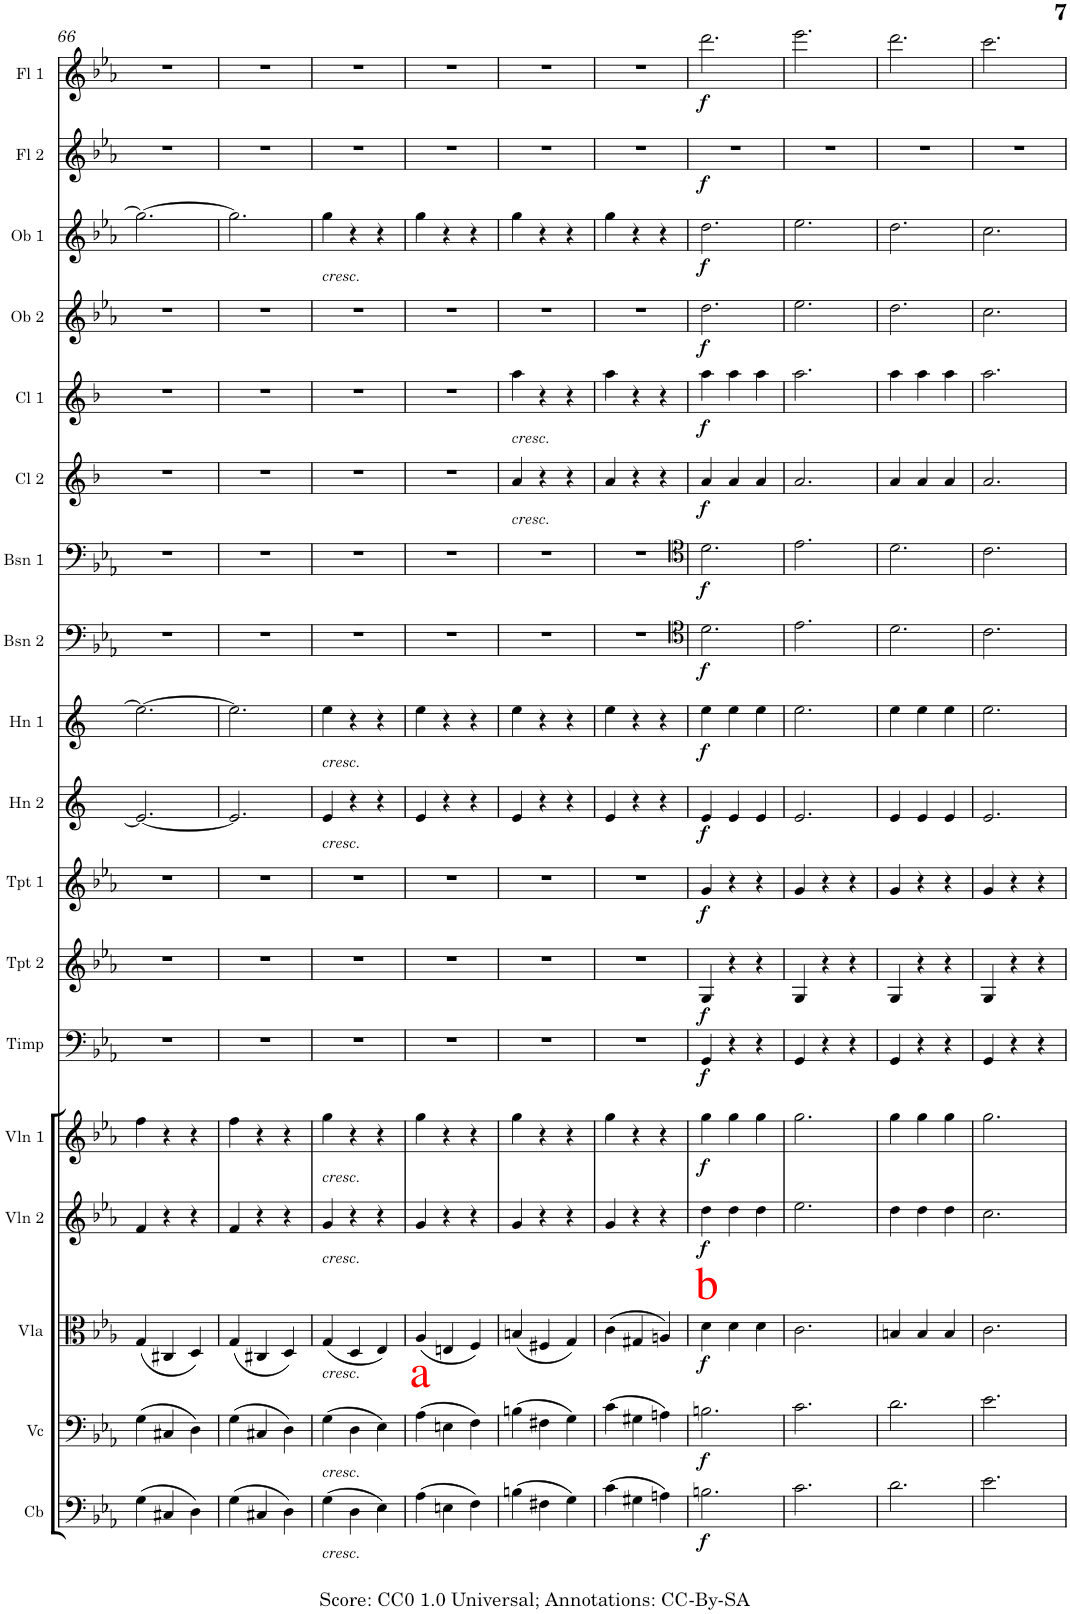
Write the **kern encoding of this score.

**kern	**dynam	**kern	**dynam	**kern	**text	**dynam	**kern	**text	**dynam	**kern	**dynam	**kern	**dynam	**kern	**dynam	**kern	**dynam	**kern	**dynam	**kern	**dynam	**kern	**dynam	**kern	**dynam	**kern	**dynam	**kern	**dynam	**kern	**dynam	**kern	**dynam	**kern	**dynam	**kern	**dynam
*part18	*part18	*part17	*part17	*part16	*part16	*part16	*part15	*part15	*part15	*part14	*part14	*part13	*part13	*part12	*part12	*part11	*part11	*part10	*part10	*part9	*part9	*part8	*part8	*part7	*part7	*part6	*part6	*part5	*part5	*part4	*part4	*part3	*part3	*part2	*part2	*part1	*part1
*staff18	*staff18	*staff17	*staff17	*staff16	*staff16	*staff16	*staff15	*staff15	*staff15	*staff14	*staff14	*staff13	*staff13	*staff12	*staff12	*staff11	*staff11	*staff10	*staff10	*staff9	*staff9	*staff8	*staff8	*staff7	*staff7	*staff6	*staff6	*staff5	*staff5	*staff4	*staff4	*staff3	*staff3	*staff2	*staff2	*staff1	*staff1
*I"Contrabass	*	*I"Violoncello	*	*I"Viola	*	*	*I"Violin 2	*	*	*I"Violin 1	*	*I"Timpani	*	*I"C Trumpet 2	*	*I"C Trumpet 1	*	*I"Eb Horn 2	*	*I"Eb Horn 1	*	*I"Bassoon 2	*	*I"Bassoon 1	*	*I"Bb Clarinet 2	*	*I"Bb Clarinet 1	*	*I"Oboe 2	*	*I"Oboe 1	*	*I"Flute 2	*	*I"Flute 1	*
*I'Cb	*	*I'Vc	*	*I'Vla	*	*	*I'Vln 2	*	*	*I'Vln 1	*	*I'Timp	*	*I'Tpt 2	*	*I'Tpt 1	*	*I'Hn 2	*	*I'Hn 1	*	*I'Bsn 2	*	*I'Bsn 1	*	*I'Cl 2	*	*I'Cl 1	*	*I'Ob 2	*	*I'Ob 1	*	*I'Fl 2	*	*I'Fl 1	*
!!LO:PB:g=z
*clefF4	*	*clefF4	*	*clefC3	*	*	*clefG2	*	*	*clefG2	*	*clefF4	*	*clefG2	*	*clefG2	*	*clefG2	*	*clefG2	*	*clefF4	*	*clefF4	*	*clefG2	*	*clefG2	*	*clefG2	*	*clefG2	*	*clefG2	*	*clefG2	*
*Trd7c12	*	*	*	*	*	*	*	*	*	*	*	*	*	*	*	*	*	*Trd5c9	*	*Trd5c9	*	*	*	*	*	*Trd1c2	*	*Trd1c2	*	*	*	*	*	*	*	*	*
*k[b-e-a-]	*	*k[b-e-a-]	*	*k[b-e-a-]	*	*	*k[b-e-a-]	*	*	*k[b-e-a-]	*	*k[b-e-a-]	*	*k[b-e-a-]	*	*k[b-e-a-]	*	*k[]	*	*k[]	*	*k[b-e-a-]	*	*k[b-e-a-]	*	*k[b-]	*	*k[b-]	*	*k[b-e-a-]	*	*k[b-e-a-]	*	*k[b-e-a-]	*	*k[b-e-a-]	*
*M3/4	*	*M3/4	*	*M3/4	*	*	*M3/4	*	*	*M3/4	*	*M3/4	*	*M3/4	*	*M3/4	*	*M3/4	*	*M3/4	*	*M3/4	*	*M3/4	*	*M3/4	*	*M3/4	*	*M3/4	*	*M3/4	*	*M3/4	*	*M3/4	*
=66	=66	=66	=66	=66	=66	=66	=66	=66	=66	=66	=66	=66	=66	=66	=66	=66	=66	=66	=66	=66	=66	=66	=66	=66	=66	=66	=66	=66	=66	=66	=66	=66	=66	=66	=66	=66	=66
(4G\	.	(4G\	.	(4G/	.	.	4f/	.	.	4ff\	.	2.r	.	2.r	.	2.r	.	2.e/_	.	2.ee\_	.	2.r	.	2.r	.	2.r	.	2.r	.	2.r	.	2.gg\_	.	2.r	.	2.r	.
4C#X/	.	4C#X/	.	4C#X/	.	.	4r	.	.	4r	.	.	.	.	.	.	.	.	.	.	.	.	.	.	.	.	.	.	.	.	.	.	.	.	.	.	.
4D\)	.	4D\)	.	4D/)	.	.	4r	.	.	4r	.	.	.	.	.	.	.	.	.	.	.	.	.	.	.	.	.	.	.	.	.	.	.	.	.	.	.
=67	=67	=67	=67	=67	=67	=67	=67	=67	=67	=67	=67	=67	=67	=67	=67	=67	=67	=67	=67	=67	=67	=67	=67	=67	=67	=67	=67	=67	=67	=67	=67	=67	=67	=67	=67	=67	=67
(4G\	.	(4G\	.	(4G/	.	.	4f/	.	.	4ff\	.	2.r	.	2.r	.	2.r	.	2.e/]	.	2.ee\]	.	2.r	.	2.r	.	2.r	.	2.r	.	2.r	.	2.gg\]	.	2.r	.	2.r	.
4C#X/	.	4C#X/	.	4C#X/	.	.	4r	.	.	4r	.	.	.	.	.	.	.	.	.	.	.	.	.	.	.	.	.	.	.	.	.	.	.	.	.	.	.
4D\)	.	4D\)	.	4D/)	.	.	4r	.	.	4r	.	.	.	.	.	.	.	.	.	.	.	.	.	.	.	.	.	.	.	.	.	.	.	.	.	.	.
=68	=68	=68	=68	=68	=68	=68	=68	=68	=68	=68	=68	=68	=68	=68	=68	=68	=68	=68	=68	=68	=68	=68	=68	=68	=68	=68	=68	=68	=68	=68	=68	=68	=68	=68	=68	=68	=68
!	!	!	!	!	!	!	!	!	!	!	!	!	!	!	!	!	!	!	!	!	!	!	!	!	!	!	!	!	!	!	!	!LO:TX:b:i:t=cresc.	!	!	!	!	!
!	!	!	!	!	!	!	!	!	!	!	!	!	!	!	!	!	!	!	!	!LO:TX:b:i:t=cresc.	!	!	!	!	!	!	!	!	!	!	!	!	!	!	!	!	!
!	!	!	!	!	!	!	!	!	!	!	!	!	!	!	!	!	!	!LO:TX:b:i:t=cresc.	!	!	!	!	!	!	!	!	!	!	!	!	!	!	!	!	!	!	!
!	!	!	!	!	!	!	!	!	!	!LO:TX:b:i:t=cresc.	!	!	!	!	!	!	!	!	!	!	!	!	!	!	!	!	!	!	!	!	!	!	!	!	!	!	!
!	!	!	!	!	!	!	!LO:TX:b:i:t=cresc.	!	!	!	!	!	!	!	!	!	!	!	!	!	!	!	!	!	!	!	!	!	!	!	!	!	!	!	!	!	!
!	!	!	!	!LO:TX:b:i:t=cresc.	!	!	!	!	!	!	!	!	!	!	!	!	!	!	!	!	!	!	!	!	!	!	!	!	!	!	!	!	!	!	!	!	!
!	!	!LO:TX:b:i:t=cresc.	!	!	!	!	!	!	!	!	!	!	!	!	!	!	!	!	!	!	!	!	!	!	!	!	!	!	!	!	!	!	!	!	!	!	!
!LO:TX:b:i:t=cresc.	!	!	!	!	!	!	!	!	!	!	!	!	!	!	!	!	!	!	!	!	!	!	!	!	!	!	!	!	!	!	!	!	!	!	!	!	!
(4G\	.	(4G\	.	(4G/	.	.	4g/	.	.	4gg\	.	2.r	.	2.r	.	2.r	.	4e/	.	4ee\	.	2.r	.	2.r	.	2.r	.	2.r	.	2.r	.	4gg\	.	2.r	.	2.r	.
4D\	.	4D\	.	4D/	.	.	4r	.	.	4r	.	.	.	.	.	.	.	4r	.	4r	.	.	.	.	.	.	.	.	.	.	.	4r	.	.	.	.	.
4E-\)	.	4E-\)	.	4E-/)	.	.	4r	.	.	4r	.	.	.	.	.	.	.	4r	.	4r	.	.	.	.	.	.	.	.	.	.	.	4r	.	.	.	.	.
=69	=69	=69	=69	=69	=69	=69	=69	=69	=69	=69	=69	=69	=69	=69	=69	=69	=69	=69	=69	=69	=69	=69	=69	=69	=69	=69	=69	=69	=69	=69	=69	=69	=69	=69	=69	=69	=69
!	!	!	!	!	!LO:LY:b:color=#FF0000	!	!	!	!	!	!	!	!	!	!	!	!	!	!	!	!	!	!	!	!	!	!	!	!	!	!	!	!	!	!	!	!
(4A-\	.	(4A-\	.	(4A-/	a	.	4g/	.	.	4gg\	.	2.r	.	2.r	.	2.r	.	4e/	.	4ee\	.	2.r	.	2.r	.	2.r	.	2.r	.	2.r	.	4gg\	.	2.r	.	2.r	.
4En\	.	4En\	.	4En/	.	.	4r	.	.	4r	.	.	.	.	.	.	.	4r	.	4r	.	.	.	.	.	.	.	.	.	.	.	4r	.	.	.	.	.
4F\)	.	4F\)	.	4F/)	.	.	4r	.	.	4r	.	.	.	.	.	.	.	4r	.	4r	.	.	.	.	.	.	.	.	.	.	.	4r	.	.	.	.	.
=70	=70	=70	=70	=70	=70	=70	=70	=70	=70	=70	=70	=70	=70	=70	=70	=70	=70	=70	=70	=70	=70	=70	=70	=70	=70	=70	=70	=70	=70	=70	=70	=70	=70	=70	=70	=70	=70
!	!	!	!	!	!	!	!	!	!	!	!	!	!	!	!	!	!	!	!	!	!	!	!	!	!	!	!	!LO:TX:b:i:t=cresc.	!	!	!	!	!	!	!	!	!
!	!	!	!	!	!	!	!	!	!	!	!	!	!	!	!	!	!	!	!	!	!	!	!	!	!	!LO:TX:b:i:t=cresc.	!	!	!	!	!	!	!	!	!	!	!
(4Bn\	.	(4Bn\	.	(4Bn/	.	.	4g/	.	.	4gg\	.	2.r	.	2.r	.	2.r	.	4e/	.	4ee\	.	2.r	.	2.r	.	4a/	.	4aa\	.	2.r	.	4gg\	.	2.r	.	2.r	.
4F#X\	.	4F#X\	.	4F#X/	.	.	4r	.	.	4r	.	.	.	.	.	.	.	4r	.	4r	.	.	.	.	.	4r	.	4r	.	.	.	4r	.	.	.	.	.
4G\)	.	4G\)	.	4G/)	.	.	4r	.	.	4r	.	.	.	.	.	.	.	4r	.	4r	.	.	.	.	.	4r	.	4r	.	.	.	4r	.	.	.	.	.
=71	=71	=71	=71	=71	=71	=71	=71	=71	=71	=71	=71	=71	=71	=71	=71	=71	=71	=71	=71	=71	=71	=71	=71	=71	=71	=71	=71	=71	=71	=71	=71	=71	=71	=71	=71	=71	=71
(4c\	.	(4c\	.	(4c\	.	.	4g/	.	.	4gg\	.	2.r	.	2.r	.	2.r	.	4e/	.	4ee\	.	2.r	.	2.r	.	4a/	.	4aa\	.	2.r	.	4gg\	.	2.r	.	2.r	.
4G#X\	.	4G#X\	.	4G#X/	.	.	4r	.	.	4r	.	.	.	.	.	.	.	4r	.	4r	.	.	.	.	.	4r	.	4r	.	.	.	4r	.	.	.	.	.
4An\)	.	4An\)	.	4An/)	.	.	4r	.	.	4r	.	.	.	.	.	.	.	4r	.	4r	.	.	.	.	.	4r	.	4r	.	.	.	4r	.	.	.	.	.
=72	=72	=72	=72	=72	=72	=72	=72	=72	=72	=72	=72	=72	=72	=72	=72	=72	=72	=72	=72	=72	=72	=72	=72	=72	=72	=72	=72	=72	=72	=72	=72	=72	=72	=72	=72	=72	=72
*	*	*	*	*	*	*	*	*	*	*	*	*	*	*	*	*	*	*	*	*	*	*clefC4	*	*clefC4	*	*	*	*	*	*	*	*	*	*	*	*	*
!	!LO:DY:b	!	!LO:DY:b	!	!	!LO:DY:b	!	!LO:LY:b:color=#FF0000	!LO:DY:b	!	!LO:DY:b	!	!LO:DY:b	!	!LO:DY:b	!	!LO:DY:b	!	!LO:DY:b	!	!LO:DY:b	!	!LO:DY:b	!	!LO:DY:b	!	!LO:DY:b	!	!LO:DY:b	!	!LO:DY:b	!	!LO:DY:b	!	!LO:DY:b	!	!LO:DY:b
2.Bn\	f	2.Bn\	f	4d\	.	f	4dd\	b	f	4gg\	f	4GG/	f	4G/	f	4g/	f	4e/	f	4ee\	f	2.d\	f	2.d\	f	4a/	f	4aa\	f	2.dd\	f	2.dd\	f	2.r	f	2.ddd\	f
.	.	.	.	4d\	.	.	4dd\	.	.	4gg\	.	4r	.	4r	.	4r	.	4e/	.	4ee\	.	.	.	.	.	4a/	.	4aa\	.	.	.	.	.	.	.	.	.
.	.	.	.	4d\	.	.	4dd\	.	.	4gg\	.	4r	.	4r	.	4r	.	4e/	.	4ee\	.	.	.	.	.	4a/	.	4aa\	.	.	.	.	.	.	.	.	.
=73	=73	=73	=73	=73	=73	=73	=73	=73	=73	=73	=73	=73	=73	=73	=73	=73	=73	=73	=73	=73	=73	=73	=73	=73	=73	=73	=73	=73	=73	=73	=73	=73	=73	=73	=73	=73	=73
2.c\	.	2.c\	.	2.c\	.	.	2.ee-\	.	.	2.gg\	.	4GG/	.	4G/	.	4g/	.	2.e/	.	2.ee\	.	2.e-\	.	2.e-\	.	2.a/	.	2.aa\	.	2.ee-\	.	2.ee-\	.	2.r	.	2.eee-\	.
.	.	.	.	.	.	.	.	.	.	.	.	4r	.	4r	.	4r	.	.	.	.	.	.	.	.	.	.	.	.	.	.	.	.	.	.	.	.	.
.	.	.	.	.	.	.	.	.	.	.	.	4r	.	4r	.	4r	.	.	.	.	.	.	.	.	.	.	.	.	.	.	.	.	.	.	.	.	.
=74	=74	=74	=74	=74	=74	=74	=74	=74	=74	=74	=74	=74	=74	=74	=74	=74	=74	=74	=74	=74	=74	=74	=74	=74	=74	=74	=74	=74	=74	=74	=74	=74	=74	=74	=74	=74	=74
2.d\	.	2.d\	.	4Bn/	.	.	4dd\	.	.	4gg\	.	4GG/	.	4G/	.	4g/	.	4e/	.	4ee\	.	2.d\	.	2.d\	.	4a/	.	4aa\	.	2.dd\	.	2.dd\	.	2.r	.	2.ddd\	.
.	.	.	.	4B/	.	.	4dd\	.	.	4gg\	.	4r	.	4r	.	4r	.	4e/	.	4ee\	.	.	.	.	.	4a/	.	4aa\	.	.	.	.	.	.	.	.	.
.	.	.	.	4B/	.	.	4dd\	.	.	4gg\	.	4r	.	4r	.	4r	.	4e/	.	4ee\	.	.	.	.	.	4a/	.	4aa\	.	.	.	.	.	.	.	.	.
=75	=75	=75	=75	=75	=75	=75	=75	=75	=75	=75	=75	=75	=75	=75	=75	=75	=75	=75	=75	=75	=75	=75	=75	=75	=75	=75	=75	=75	=75	=75	=75	=75	=75	=75	=75	=75	=75
2.e-\	.	2.e-\	.	2.c\	.	.	2.cc\	.	.	2.gg\	.	4GG/	.	4G/	.	4g/	.	2.e/	.	2.ee\	.	2.c\	.	2.c\	.	2.a/	.	2.aa\	.	2.cc\	.	2.cc\	.	2.r	.	2.ccc\	.
.	.	.	.	.	.	.	.	.	.	.	.	4r	.	4r	.	4r	.	.	.	.	.	.	.	.	.	.	.	.	.	.	.	.	.	.	.	.	.
.	.	.	.	.	.	.	.	.	.	.	.	4r	.	4r	.	4r	.	.	.	.	.	.	.	.	.	.	.	.	.	.	.	.	.	.	.	.	.
=	=	=	=	=	=	=	=	=	=	=	=	=	=	=	=	=	=	=	=	=	=	=	=	=	=	=	=	=	=	=	=	=	=	=	=	=	=
*-	*-	*-	*-	*-	*-	*-	*-	*-	*-	*-	*-	*-	*-	*-	*-	*-	*-	*-	*-	*-	*-	*-	*-	*-	*-	*-	*-	*-	*-	*-	*-	*-	*-	*-	*-	*-	*-
